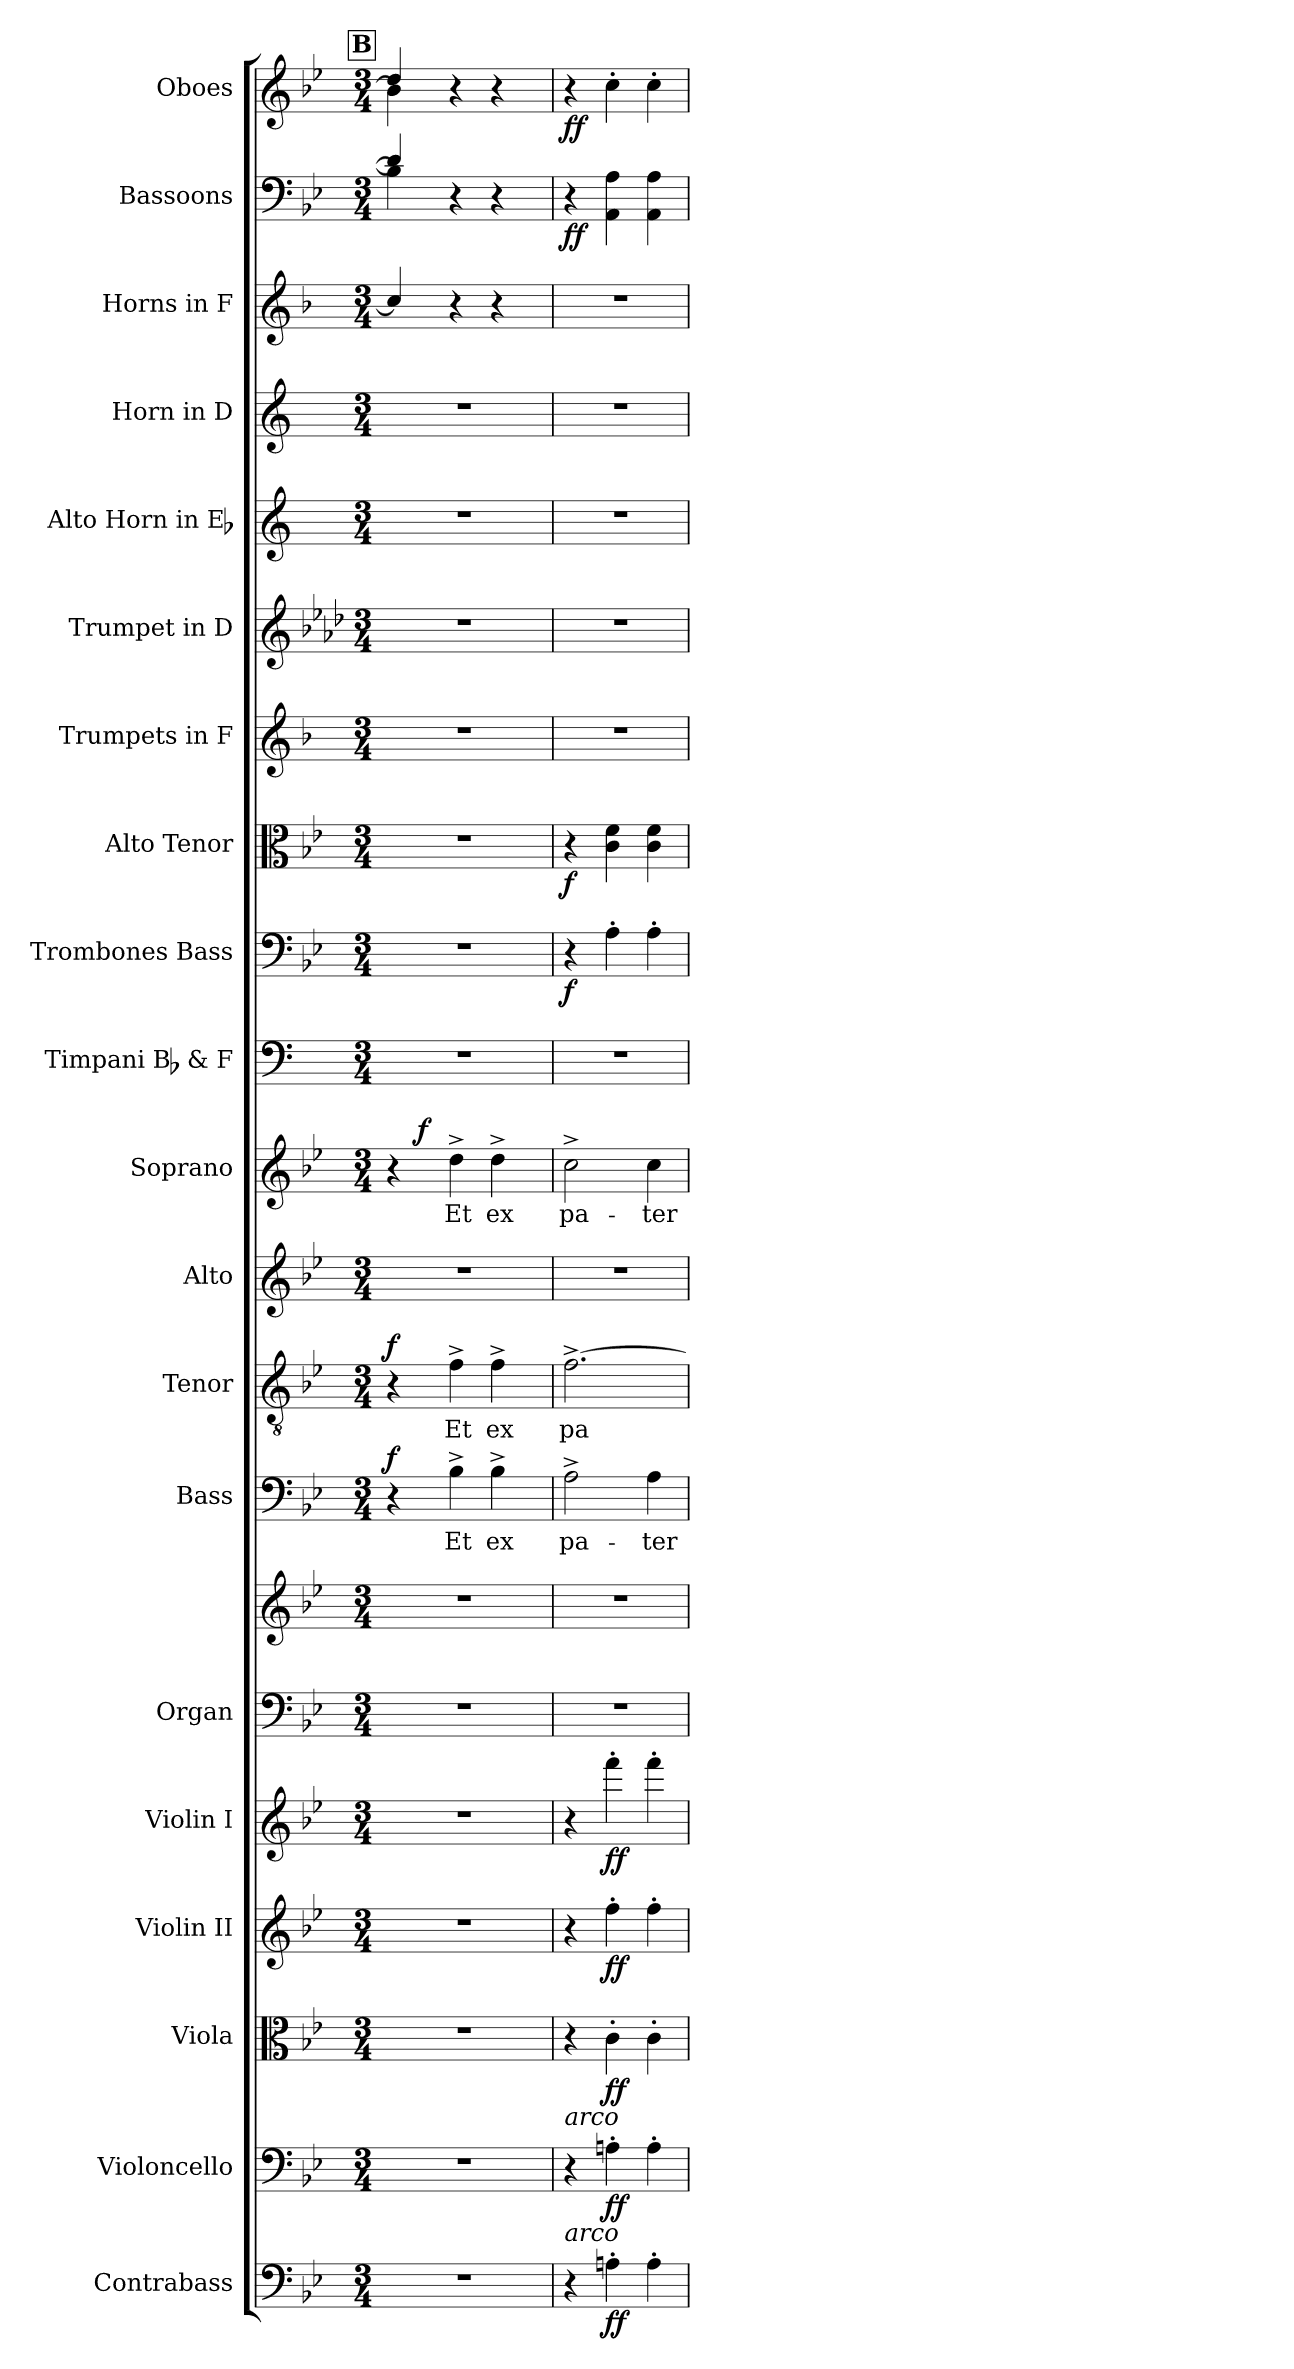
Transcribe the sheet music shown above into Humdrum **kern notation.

**kern	**dynam	**kern	**dynam	**kern	**dynam	**kern	**dynam	**kern	**dynam	**kern	**kern	**kern	**text	**dynam	**kern	**text	**dynam	**kern	**kern	**text	**dynam	**kern	**kern	**dynam	**kern	**dynam	**kern	**kern	**kern	**kern	**kern	**kern	**dynam	**kern	**dynam
*part20	*part20	*part19	*part19	*part18	*part18	*part17	*part17	*part16	*part16	*part15	*part15	*part14	*part14	*part14	*part13	*part13	*part13	*part12	*part11	*part11	*part11	*part10	*part9	*part9	*part8	*part8	*part7	*part6	*part5	*part4	*part3	*part2	*part2	*part1	*part1
*staff21	*staff21	*staff20	*staff20	*staff19	*staff19	*staff18	*staff18	*staff17	*staff17	*staff16	*staff15	*staff14	*staff14	*staff14	*staff13	*staff13	*staff13	*staff12	*staff11	*staff11	*staff11	*staff10	*staff9	*staff9	*staff8	*staff8	*staff7	*staff6	*staff5	*staff4	*staff3	*staff2	*staff2	*staff1	*staff1
*I"Contrabass	*	*I"Violoncello	*	*I"Viola	*	*I"Violin II	*	*I"Violin I	*	*I"Organ	*	*I"Bass	*	*	*I"Tenor	*	*	*I"Alto	*I"Soprano	*	*	*I"Timpani Bb & F	*I"Trombones  Bass	*	*I"Alto Tenor	*	*I"Trumpets in F	*I"Trumpet in D	*I"Alto Horn in Eb	*I"Horn in D	*I"Horns in F	*I"Bassoons	*	*I"Oboes	*
*I'Cb.	*	*I'Vc.	*	*I'Vla.	*	*I'Vln. II	*	*I'Vln. I	*	*I'Org.	*	*I'B.	*	*	*I'T.	*	*	*I'A.	*I'S.	*	*	*I'Timp.	*	*	*	*	*	*	*	*	*I'Hn.	*I'Bsn.	*	*I'Ob.	*
*clefF4	*	*clefF4	*	*clefC3	*	*clefG2	*	*clefG2	*	*clefF4	*clefG2	*clefF4	*	*	*clefGv2	*	*	*clefG2	*clefG2	*	*	*clefF4	*clefF4	*	*clefC3	*	*clefG2	*clefG2	*clefG2	*clefG2	*clefG2	*clefF4	*	*clefG2	*
*ITrd7c12	*	*	*	*	*	*	*	*	*	*	*	*	*	*	*ITrd7c12	*	*	*	*	*	*	*	*	*	*	*	*ITrd4c7	*ITrd-1c-2	*ITrd5c8	*ITrd6c10	*ITrd4c7	*	*	*	*
*k[b-e-]	*	*k[b-e-]	*	*k[b-e-]	*	*k[b-e-]	*	*k[b-e-]	*	*k[b-e-]	*k[b-e-]	*k[b-e-]	*	*	*k[b-e-]	*	*	*k[b-e-]	*k[b-e-]	*	*	*k[]	*k[b-e-]	*	*k[b-e-]	*	*k[b-e-]	*k[b-e-]	*k[f#c#g#d#]	*k[f#c#]	*k[b-e-]	*k[b-e-]	*	*k[b-e-]	*
*B-:	*	*B-:	*	*B-:	*	*B-:	*	*B-:	*	*B-:	*B-:	*B-:	*	*	*B-:	*	*	*B-:	*B-:	*	*	*C:	*B-:	*	*B-:	*	*B-:	*B-:	*E:	*D:	*B-:	*B-:	*	*B-:	*
*M3/4	*	*M3/4	*	*M3/4	*	*M3/4	*	*M3/4	*	*M3/4	*M3/4	*M3/4	*	*	*M3/4	*	*	*M3/4	*M3/4	*	*	*M3/4	*M3/4	*	*M3/4	*	*M3/4	*M3/4	*M3/4	*M3/4	*M3/4	*M3/4	*	*M3/4	*
!!LO:REH:place=s1:B:color=#000000:enc=box:fs=18.8792:t=B
=49	=49	=49	=49	=49	=49	=49	=49	=49	=49	=49	=49	=49	=49	=49	=49	=49	=49	=49	=49	=49	=49	=49	=49	=49	=49	=49	=49	=49	=49	=49	=49	=49	=49	=49	=49
!LO:N:vis=1	!	!LO:N:vis=1	!	!LO:N:vis=1	!	!LO:N:vis=1	!	!LO:N:vis=1	!	!LO:N:vis=1	!LO:N:vis=1	!	!	!	!	!	!	!LO:N:vis=1	!	!	!	!LO:N:vis=1	!LO:N:vis=1	!	!LO:N:vis=1	!	!LO:N:vis=1	!LO:N:vis=1	!LO:N:vis=1	!LO:N:vis=1	!	!	!	!	!
*	*	*	*	*	*	*	*	*	*	*	*	*	*	*	*	*	*	*	*^	*	*	*	*	*	*	*	*	*	*	*	*	*^	*	*^	*
2.r	.	2.r	.	2.r	.	2.r	.	2.r	.	2.r	2.r	4r	.	f	4r	.	f	2.r	4r	16ryy	.	.	2.r	2.r	.	2.r	.	2.r	2.r	2.r	2.r	4fi/]	4di/]	4B-i\]	.	4ddi/	4b-i\]	.
.	.	.	.	.	.	.	.	.	.	.	.	.	.	.	.	.	.	.	.	32ryy	.	.	.	.	.	.	.	.	.	.	.	.	.	.	.	.	.	.
.	.	.	.	.	.	.	.	.	.	.	.	.	.	.	.	.	.	.	.	512ryy	.	.	.	.	.	.	.	.	.	.	.	.	.	.	.	.	.	.
.	.	.	.	.	.	.	.	.	.	.	.	.	.	.	.	.	.	.	.	2ryy	.	f	.	.	.	.	.	.	.	.	.	.	.	.	.	.	.	.
!	!	!	!	!	!	!	!	!	!	!	!	!	!LO:LY:b:color=#000000	!	!	!	!	!	!	!	!	!	!	!	!	!	!	!	!	!	!	!	!	!	!	!	!	!
!	!	!	!	!	!	!	!	!	!	!	!	!	!	!	!	!LO:LY:b:color=#000000	!	!	!	!	!	!	!	!	!	!	!	!	!	!	!	!	!	!	!	!	!	!
!	!	!	!	!	!	!	!	!	!	!	!	!	!	!	!	!	!	!	!	!	!LO:LY:b:color=#000000	!	!	!	!	!	!	!	!	!	!	!	!	!	!	!	!	!
.	.	.	.	.	.	.	.	.	.	.	.	4B-^i\	Et	.	4F^i\	Et	.	.	4dd^i\	.	Et	.	.	.	.	.	.	.	.	.	.	4r	4r	2ryy	.	4r	2ryy	.
!	!	!	!	!	!	!	!	!	!	!	!	!	!LO:LY:b:color=#000000	!	!	!	!	!	!	!	!	!	!	!	!	!	!	!	!	!	!	!	!	!	!	!	!	!
!	!	!	!	!	!	!	!	!	!	!	!	!	!	!	!	!LO:LY:b:color=#000000	!	!	!	!	!	!	!	!	!	!	!	!	!	!	!	!	!	!	!	!	!	!
!	!	!	!	!	!	!	!	!	!	!	!	!	!	!	!	!	!	!	!	!	!LO:LY:b:color=#000000	!	!	!	!	!	!	!	!	!	!	!	!	!	!	!	!	!
.	.	.	.	.	.	.	.	.	.	.	.	4B-^i\	ex	.	4F^i\	ex	.	.	4dd^i\	.	ex	.	.	.	.	.	.	.	.	.	.	4r	4r	.	.	4r	.	.
.	.	.	.	.	.	.	.	.	.	.	.	.	.	.	.	.	.	.	.	8ryy	.	.	.	.	.	.	.	.	.	.	.	.	.	.	.	.	.	.
.	.	.	.	.	.	.	.	.	.	.	.	.	.	.	.	.	.	.	.	64...ryy	.	.	.	.	.	.	.	.	.	.	.	.	.	.	.	.	.	.
=50	=50	=50	=50	=50	=50	=50	=50	=50	=50	=50	=50	=50	=50	=50	=50	=50	=50	=50	=50	=50	=50	=50	=50	=50	=50	=50	=50	=50	=50	=50	=50	=50	=50	=50	=50	=50	=50	=50
!	!	!	!	!	!	!	!	!	!	!LO:N:vis=1	!LO:N:vis=1	!	!	!	!	!	!	!	!	!	!	!	!	!	!	!	!	!	!	!	!	!	!	!	!	!	!	!
*	*	*	*	*	*	*	*	*	*	*	*	*	*	*	*	*	*	*	*	*	*	*	*	*	*	*	*	*	*	*	*	*	*v	*v	*	*	*	*
*	*	*	*	*	*	*	*	*	*	*	*	*	*	*	*	*	*	*	*v	*v	*	*	*	*	*	*	*	*	*	*	*	*	*	*	*v	*v	*
*	*	*	*	*	*	*	*	*	*	*	*	*	*	*	*	*	*	*	*^	*	*	*	*	*	*	*	*	*	*	*	*	*^	*	*^	*
!	!	!	!	!	!	!	!	!	!	!	!	!	!LO:LY:b:color=#000000	!	!	!	!	!	!	!	!	!	!	!	!	!	!	!	!	!	!	!	!	!	!	!	!	!
*	*	*	*	*	*	*	*	*	*	*	*	*	*	*	*	*	*	*	*	*	*	*	*	*	*	*	*	*	*	*	*	*	*v	*v	*	*	*	*
*	*	*	*	*	*	*	*	*	*	*	*	*	*	*	*	*	*	*	*v	*v	*	*	*	*	*	*	*	*	*	*	*	*	*	*	*v	*v	*
*	*	*	*	*	*	*	*	*	*	*	*	*	*	*	*	*	*	*	*^	*	*	*	*	*	*	*	*	*	*	*	*	*^	*	*^	*
!	!	!	!	!	!	!	!	!	!	!	!	!	!	!	!	!LO:LY:b:color=#000000	!	!LO:N:vis=1	!	!	!	!	!	!	!	!	!	!	!	!	!	!	!	!	!	!	!	!
*	*	*	*	*	*	*	*	*	*	*	*	*	*	*	*	*	*	*	*	*	*	*	*	*	*	*	*	*	*	*	*	*	*v	*v	*	*	*	*
*	*	*	*	*	*	*	*	*	*	*	*	*	*	*	*	*	*	*	*v	*v	*	*	*	*	*	*	*	*	*	*	*	*	*	*	*v	*v	*
*	*	*	*	*	*	*	*	*	*	*	*	*	*	*	*	*	*	*	*^	*	*	*	*	*	*	*	*	*	*	*	*	*^	*	*^	*
!	!	!	!	!	!	!	!	!	!	!	!	!	!	!	!	!	!	!	!	!	!	!	!	!	!	!	!	!	!	!	!	!	!	!	!	!LO:TX:a:t=a 2	!	!
!	!	!LO:TX:a:i:t=arco	!	!	!	!	!	!	!	!	!	!	!	!	!	!	!	!	!	!	!	!	!	!	!	!	!	!	!	!	!	!	!	!	!	!	!	!
!LO:TX:a:i:t=arco	!	!	!	!	!	!	!	!	!	!	!	!	!	!	!	!	!	!	!	!	!	!	!	!	!	!	!	!	!	!	!	!	!	!	!	!	!	!
!	!	!	!	!	!	!	!	!	!	!	!	!	!	!	!	!	!	!	!	!	!LO:LY:b:color=#000000	!	!LO:N:vis=1	!	!	!	!	!LO:N:vis=1	!LO:N:vis=1	!LO:N:vis=1	!LO:N:vis=1	!LO:N:vis=1	!	!	!	!	!	!
*	*	*	*	*	*	*	*	*	*	*	*	*	*	*	*	*	*	*	*	*	*	*	*	*	*	*	*	*	*	*	*	*	*v	*v	*	*	*	*
*	*	*	*	*	*	*	*	*	*	*	*	*	*	*	*	*	*	*	*v	*v	*	*	*	*	*	*	*	*	*	*	*	*	*	*	*v	*v	*
4r	.	4r	.	4r	.	4r	.	4r	.	2.r	2.r	2A^i\	pa-	.	[2.F^i\	pa-	.	2.r	2cc^i\	pa-	.	2.r	4r	f	4r	f	2.r	2.r	2.r	2.r	2.r	4r	ff	4r	ff
4AAn'i\	ff	4An'i\	ff	4c'i\	ff	4ff'i\	ff	4fff'i\	ff	.	.	.	.	.	.	.	.	.	.	.	.	.	4A'i\	.	4ci\ 4fi	.	.	.	.	.	.	4AAi\ 4Ai	.	4cc'i\	.
!	!	!	!	!	!	!	!	!	!	!	!	!	!LO:LY:b:color=#000000	!	!	!	!	!	!	!	!	!	!	!	!	!	!	!	!	!	!	!	!	!	!
!	!	!	!	!	!	!	!	!	!	!	!	!	!	!	!	!	!	!	!	!LO:LY:b:color=#000000	!	!	!	!	!	!	!	!	!	!	!	!	!	!	!
4AA'i\	.	4A'i\	.	4c'i\	.	4ff'i\	.	4fff'i\	.	.	.	4Ai\	-ter	.	.	.	.	.	4cci\	-ter	.	.	4A'i\	.	4ci\ 4fi	.	.	.	.	.	.	4AAi\ 4Ai	.	4cc'i\	.
=	=	=	=	=	=	=	=	=	=	=	=	=	=	=	=	=	=	=	=	=	=	=	=	=	=	=	=	=	=	=	=	=	=	=	=
*-	*-	*-	*-	*-	*-	*-	*-	*-	*-	*-	*-	*-	*-	*-	*-	*-	*-	*-	*-	*-	*-	*-	*-	*-	*-	*-	*-	*-	*-	*-	*-	*-	*-	*-	*-
